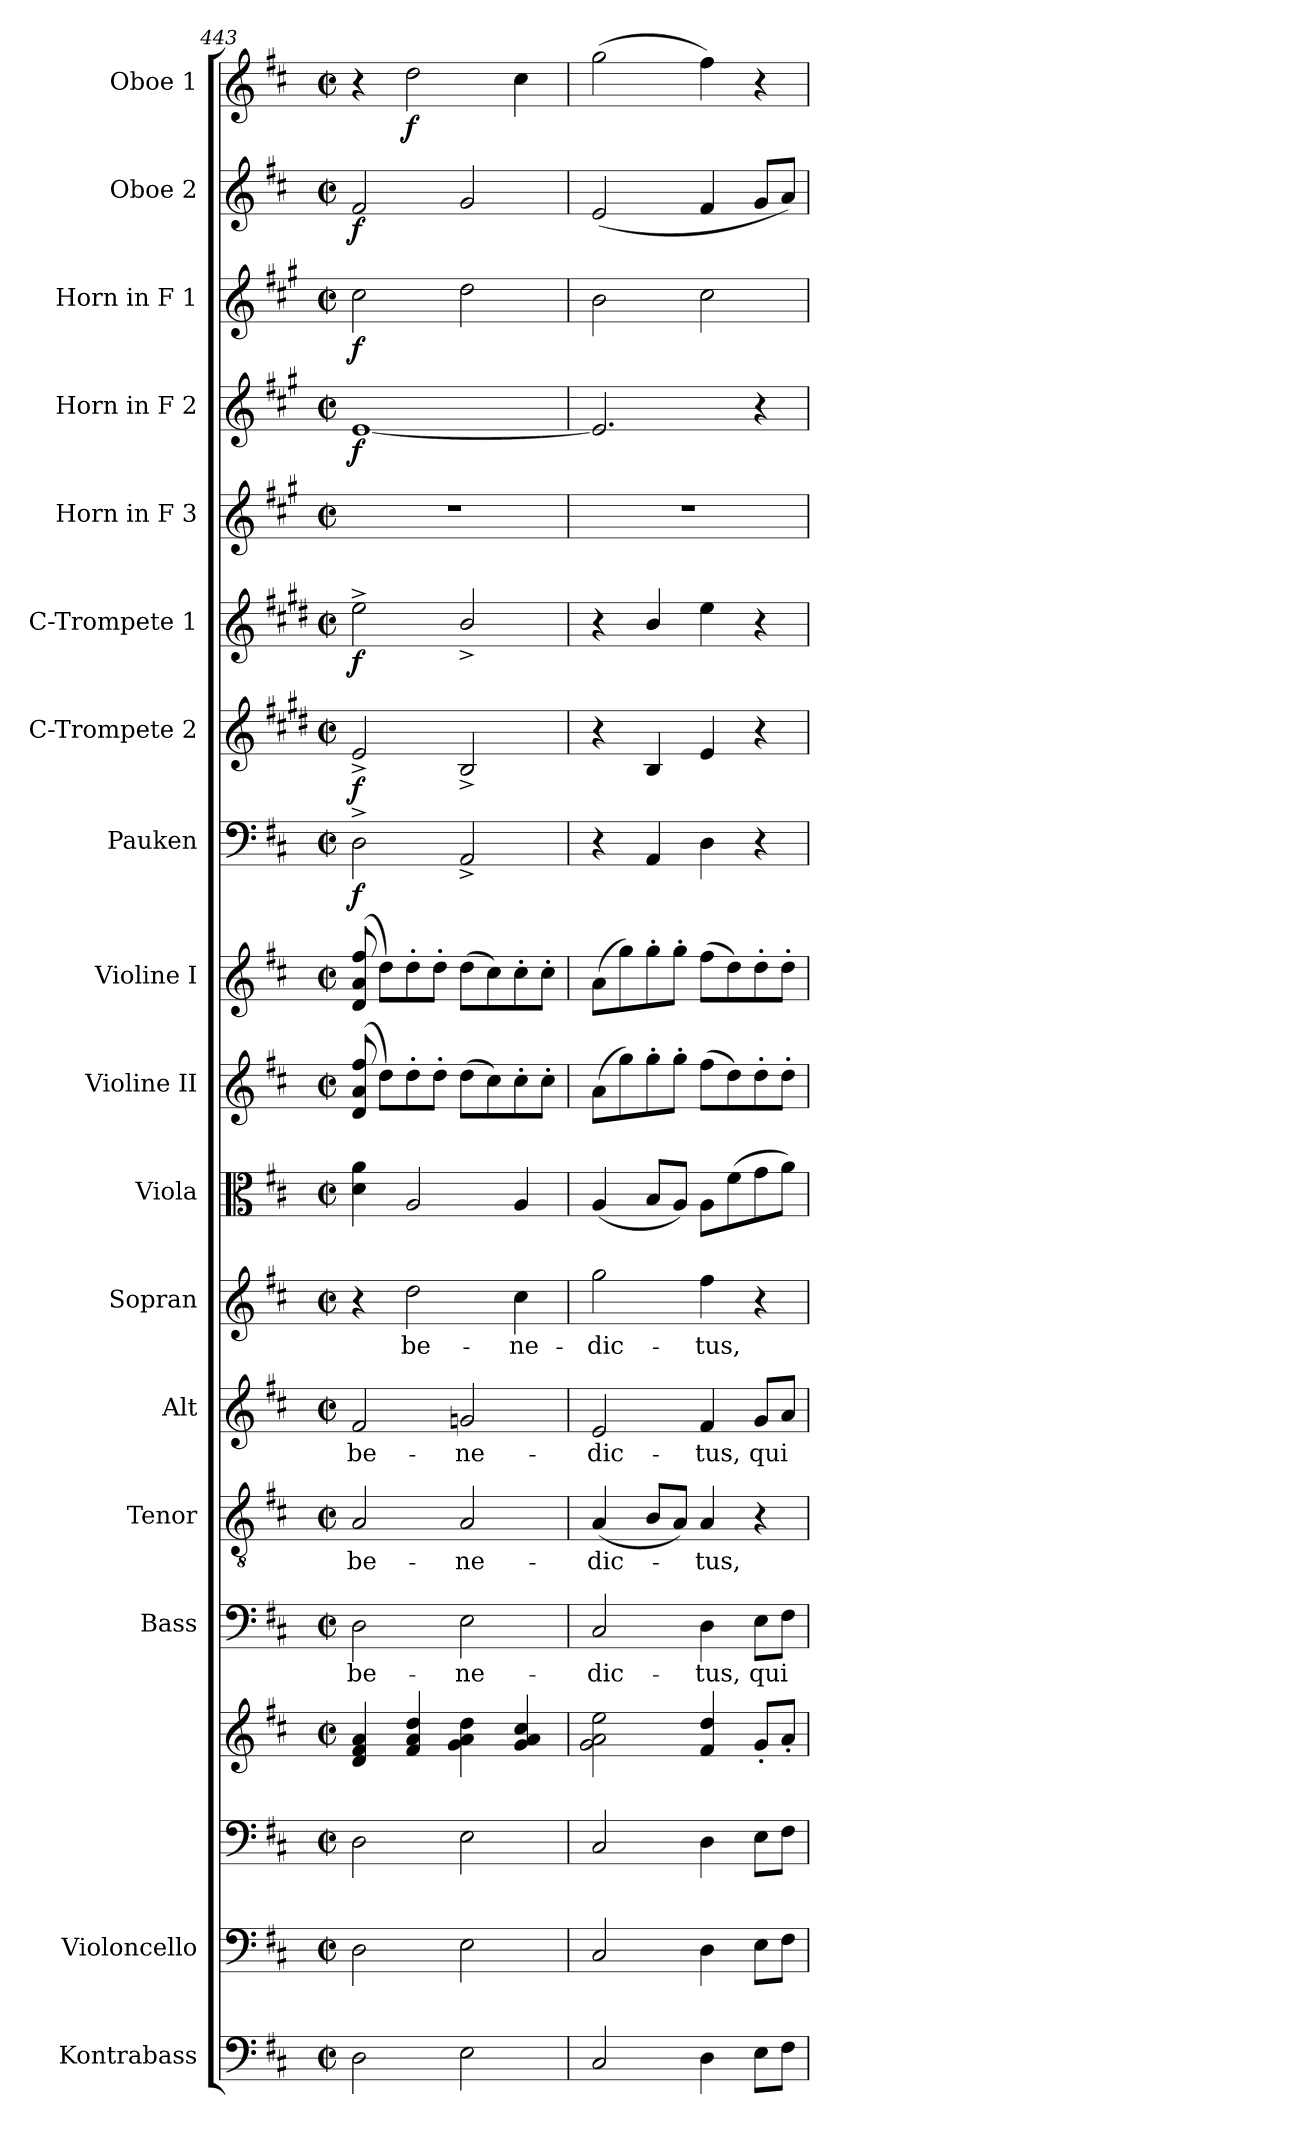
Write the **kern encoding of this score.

**kern	**kern	**kern	**kern	**kern	**text	**kern	**text	**kern	**text	**kern	**text	**kern	**kern	**kern	**kern	**dynam	**kern	**dynam	**kern	**dynam	**kern	**kern	**dynam	**kern	**dynam	**kern	**dynam	**kern	**dynam
*part18	*part17	*part16	*part16	*part15	*part15	*part14	*part14	*part13	*part13	*part12	*part12	*part11	*part10	*part9	*part8	*part8	*part7	*part7	*part6	*part6	*part5	*part4	*part4	*part3	*part3	*part2	*part2	*part1	*part1
*staff19	*staff18	*staff17	*staff16	*staff15	*staff15	*staff14	*staff14	*staff13	*staff13	*staff12	*staff12	*staff11	*staff10	*staff9	*staff8	*staff8	*staff7	*staff7	*staff6	*staff6	*staff5	*staff4	*staff4	*staff3	*staff3	*staff2	*staff2	*staff1	*staff1
*I"Kontrabass	*I"Violoncello	*	*	*I"Bass	*	*I"Tenor	*	*I"Alt	*	*I"Sopran	*	*I"Viola	*I"Violine II	*I"Violine I	*I"Pauken	*	*I"C-Trompete 2	*	*I"C-Trompete 1	*	*I"Horn in F 3	*I"Horn in F 2	*	*I"Horn in F 1	*	*I"Oboe 2	*	*I"Oboe 1	*
*I'Kb.	*I'Vc.	*	*	*I'B.	*	*I'T.	*	*I'A.	*	*I'S.	*	*I'Vla.	*I'Vl. II	*I'Vl. I	*I'Pk.	*	*I'C Trp. 2	*	*I'C Trp. 1	*	*	*	*	*	*	*I'Ob. 2	*	*I'Ob. 1	*
*clefF4	*clefF4	*clefF4	*clefG2	*clefF4	*	*clefGv2	*	*clefG2	*	*clefG2	*	*clefC3	*clefG2	*clefG2	*clefF4	*	*clefG2	*	*clefG2	*	*clefG2	*clefG2	*	*clefG2	*	*clefG2	*	*clefG2	*
*ITrd7c12	*	*	*	*	*	*	*	*	*	*	*	*	*	*	*	*	*ITrd1c2	*	*ITrd1c2	*	*ITrd4c7	*ITrd4c7	*	*ITrd4c7	*	*	*	*	*
*k[f#c#]	*k[f#c#]	*k[f#c#]	*k[f#c#]	*k[f#c#]	*	*k[f#c#]	*	*k[f#c#]	*	*k[f#c#]	*	*k[f#c#]	*k[f#c#]	*k[f#c#]	*k[f#c#]	*	*k[f#c#]	*	*k[f#c#]	*	*k[f#c#]	*k[f#c#]	*	*k[f#c#]	*	*k[f#c#]	*	*k[f#c#]	*
*D:	*D:	*D:	*D:	*D:	*	*D:	*	*D:	*	*D:	*	*D:	*D:	*D:	*D:	*	*D:	*	*D:	*	*D:	*D:	*	*D:	*	*D:	*	*D:	*
*M2/2	*M2/2	*M2/2	*M2/2	*M2/2	*	*M2/2	*	*M2/2	*	*M2/2	*	*M2/2	*M2/2	*M2/2	*M2/2	*	*M2/2	*	*M2/2	*	*M2/2	*M2/2	*	*M2/2	*	*M2/2	*	*M2/2	*
*met(c|)	*met(c|)	*met(c|)	*met(c|)	*met(c|)	*	*met(c|)	*	*met(c|)	*	*met(c|)	*	*met(c|)	*met(c|)	*met(c|)	*met(c|)	*	*met(c|)	*	*met(c|)	*	*met(c|)	*met(c|)	*	*met(c|)	*	*met(c|)	*	*met(c|)	*
=443	=443	=443	=443	=443	=443	=443	=443	=443	=443	=443	=443	=443	=443	=443	=443	=443	=443	=443	=443	=443	=443	=443	=443	=443	=443	=443	=443	=443	=443
!	!	!	!	!	!LO:LY:b	!	!LO:LY:b	!	!LO:LY:b	!	!	!	!	!	!	!LO:DY:b	!	!LO:DY:b	!	!LO:DY:b	!	!	!LO:DY:b	!	!LO:DY:b	!	!LO:DY:b	!	!
2DD\	2D\	2D\	4d/ 4f#/ 4a/	2D\	be-	2A/	be-	2f#/	be-	4r	.	4d\ 4a\	(8d/ 8a/ 8ff#/	(8d/ 8a/ 8ff#/	2D^>\	f	2d^</	f	2dd^>\	f	1r	[1A	f	2f#\	f	2f#/	f	4r	.
.	.	.	.	.	.	.	.	.	.	.	.	.	8dd\L)	8dd\L)	.	.	.	.	.	.	.	.	.	.	.	.	.	.	.
!	!	!	!	!	!	!	!	!	!	!	!LO:LY:b	!	!	!	!	!	!	!	!	!	!	!	!	!	!	!	!	!	!LO:DY:b
.	.	.	4f#/ 4a/ 4dd/	.	.	.	.	.	.	2dd\	be-	2A/	8dd'>\	8dd'>\	.	.	.	.	.	.	.	.	.	.	.	.	.	2dd\	f
.	.	.	.	.	.	.	.	.	.	.	.	.	8dd'>\J	8dd'>\J	.	.	.	.	.	.	.	.	.	.	.	.	.	.	.
!	!	!	!	!	!LO:LY:b	!	!LO:LY:b	!	!LO:LY:b	!	!	!	!	!	!	!	!	!	!	!	!	!	!	!	!	!	!	!	!
2EE\	2E\	2E\	4g\ 4a\ 4dd\	2E\	-ne-	2A/	-ne-	2gn/	-ne-	.	.	.	(>8dd\L	(>8dd\L	2AA^</	.	2A^</	.	2a^</	.	.	.	.	2g\	.	2g/	.	.	.
.	.	.	.	.	.	.	.	.	.	.	.	.	8cc#\)	8cc#\)	.	.	.	.	.	.	.	.	.	.	.	.	.	.	.
!	!	!	!	!	!	!	!	!	!	!	!LO:LY:b	!	!	!	!	!	!	!	!	!	!	!	!	!	!	!	!	!	!
.	.	.	4g/ 4a/ 4cc#/	.	.	.	.	.	.	4cc#\	-ne-	4A/	8cc#'>\	8cc#'>\	.	.	.	.	.	.	.	.	.	.	.	.	.	4cc#\	.
.	.	.	.	.	.	.	.	.	.	.	.	.	8cc#'>\J	8cc#'>\J	.	.	.	.	.	.	.	.	.	.	.	.	.	.	.
=444	=444	=444	=444	=444	=444	=444	=444	=444	=444	=444	=444	=444	=444	=444	=444	=444	=444	=444	=444	=444	=444	=444	=444	=444	=444	=444	=444	=444	=444
!	!	!	!	!	!LO:LY:b	!	!LO:LY:b	!	!LO:LY:b	!	!LO:LY:b	!	!	!	!	!	!	!	!	!	!	!	!	!	!	!	!	!	!
2CC#/	2C#/	2C#/	2g\ 2a\ 2ee\	2C#/	-dic-	(<4A/	-dic-	2e/	-dic-	2gg\	-dic-	(<4A/	(>8a\L	(>8a\L	4r	.	4r	.	4r	.	1r	2.A/]	.	2e\	.	(<2e/	.	(>2gg\	.
.	.	.	.	.	.	.	.	.	.	.	.	.	8gg\)	8gg\)	.	.	.	.	.	.	.	.	.	.	.	.	.	.	.
.	.	.	.	.	.	8B/L	.	.	.	.	.	8B/L	8gg'>\	8gg'>\	4AA/	.	4A/	.	4a/	.	.	.	.	.	.	.	.	.	.
.	.	.	.	.	.	8A/J)	.	.	.	.	.	8A/J)	8gg'>\J	8gg'>\J	.	.	.	.	.	.	.	.	.	.	.	.	.	.	.
!	!	!	!	!	!LO:LY:b	!	!LO:LY:b	!	!LO:LY:b	!	!LO:LY:b	!	!	!	!	!	!	!	!	!	!	!	!	!	!	!	!	!	!
4DD\	4D\	4D\	4f#/ 4dd/	4D\	-tus,	4A/	-tus,	4f#/	-tus,	4ff#\	-tus,	8A\L	(>8ff#\L	(>8ff#\L	4D\	.	4d/	.	4dd\	.	.	.	.	2f#\	.	4f#/	.	4ff#\)	.
.	.	.	.	.	.	.	.	.	.	.	.	(>8f#\	8dd\)	8dd\)	.	.	.	.	.	.	.	.	.	.	.	.	.	.	.
!	!	!	!	!	!LO:LY:b	!	!	!	!LO:LY:b	!	!	!	!	!	!	!	!	!	!	!	!	!	!	!	!	!	!	!	!
8EE\L	8E\L	8E\L	8g'</L	8E\L	qui	4r	.	8g/L	qui	4r	.	8g\	8dd'>\	8dd'>\	4r	.	4r	.	4r	.	.	4r	.	.	.	8g/L	.	4r	.
8FF#\J	8F#\J	8F#\J	8a'</J	8F#\J	.	.	.	8a/J	.	.	.	8a\J)	8dd'>\J	8dd'>\J	.	.	.	.	.	.	.	.	.	.	.	8a/J)	.	.	.
=	=	=	=	=	=	=	=	=	=	=	=	=	=	=	=	=	=	=	=	=	=	=	=	=	=	=	=	=	=
*-	*-	*-	*-	*-	*-	*-	*-	*-	*-	*-	*-	*-	*-	*-	*-	*-	*-	*-	*-	*-	*-	*-	*-	*-	*-	*-	*-	*-	*-
